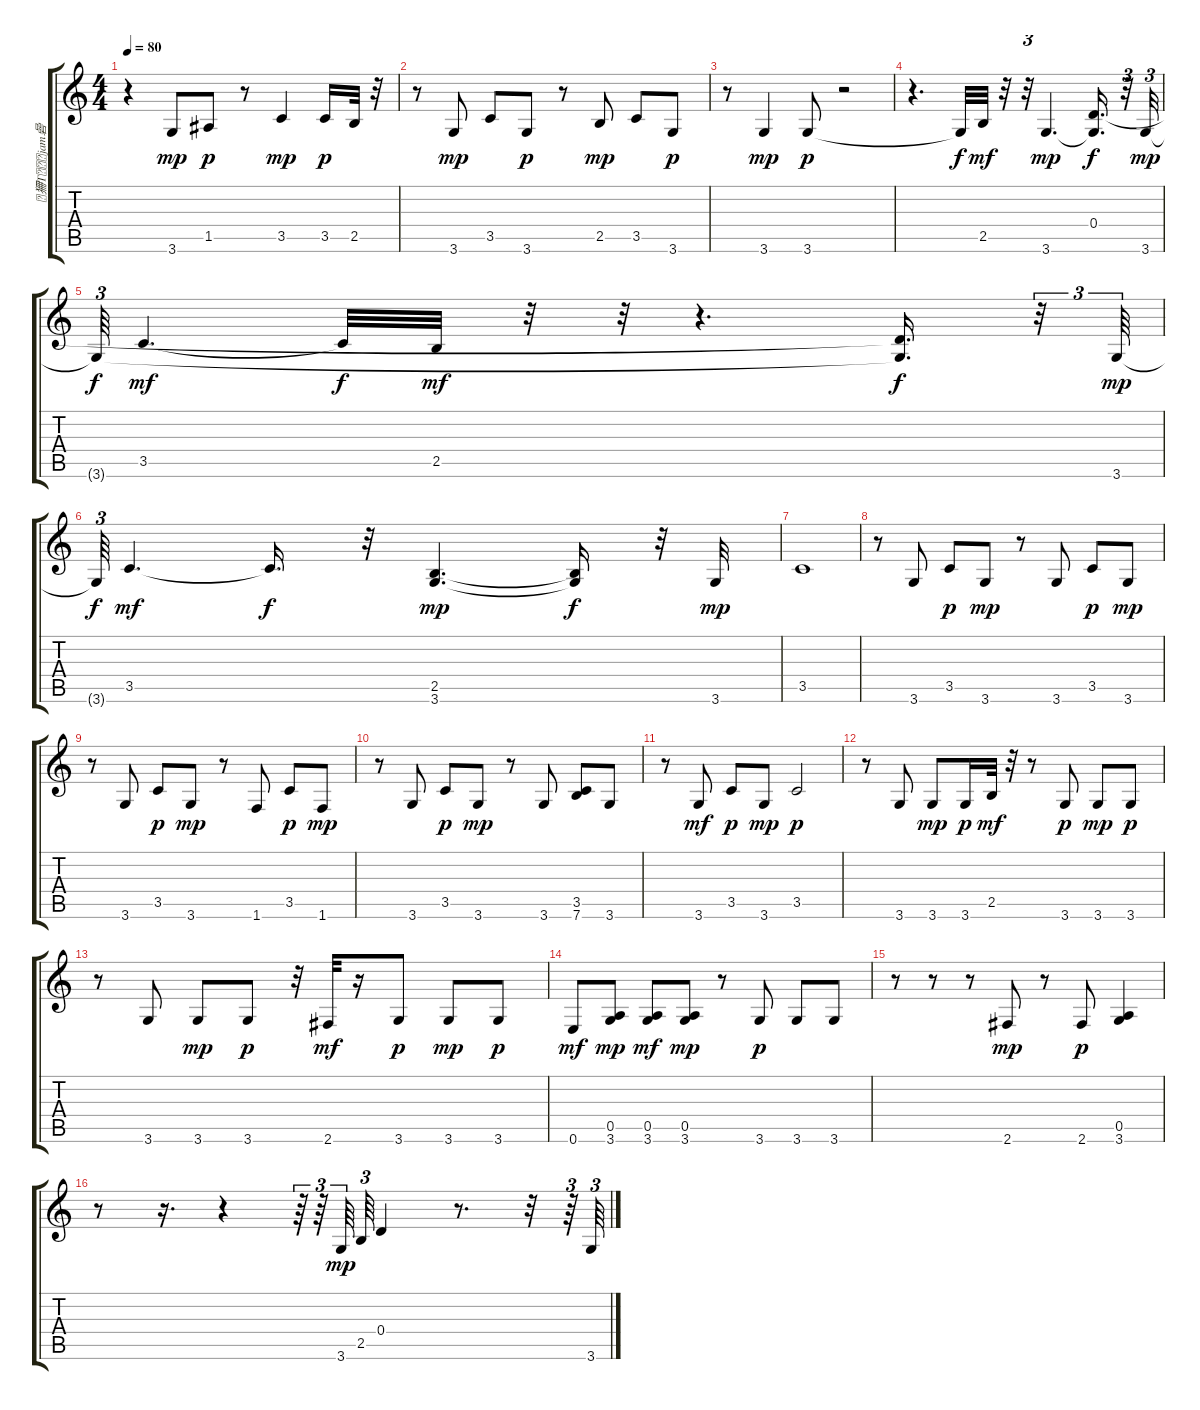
\track ("狦Τjam碞ノ甀㎡や" "狦Τjam碞") {instrument acousticguitarsteel}
\staff {score tabs}
\tuning (E4 B3 G3 D3 A2 E2) {hide}
\ts (4 4)
\tempo 80
\clef g2
\ks c
r.4{dy p} 3.6.8{dy mp} 1.5.8{dy p} r.8 3.5.4{dy mp} 3.5.16{dy p} 2.5.32 r.32 |
r.8{instrument acousticguitarsteel} 3.6.8{dy mp} 3.5.8 3.6.8{dy p} r.8 2.5.8{dy mp} 3.5.8 3.6.8{dy p} |
r.8 3.6.4{dy mp} 3.6.8{dy p} r.2 |
r.4{d} 3.6{t}.32{dy f} 2.5.32{dy mf} r.32 r.32{tu (3 2) instrument acousticguitarsteel} 3.6.4{d dy mp} (0.4 3.6{t}).16{d dy f} r.32{tu (3 2)} 3.6.32{tu (3 2) dy mp} |
3.6{t}.64{tu (3 2) dy f} 3.5.4{d dy mf} 3.5{t}.32{dy f} 2.5.32{dy mf} r.32 r.32{tu (3 2) instrument acousticguitarsteel} r.4{d} (0.4{t} 3.6{t}).16{d dy f} r.32{tu (3 2)} 3.6.64{tu (3 2) dy mp} |
3.6{t}.64{tu (3 2) dy f} 3.5.4{d dy mf} 3.5{t}.16{d dy f} r.32 (2.5 3.6).4{d dy mp} (2.5{t} 3.6{t}).16{dy f} r.32{tu (3 2)} 3.6.32{dy mp} |
3.5.1 |
r.8 3.6.8 3.5.8{dy p} 3.6.8{dy mp} r.8 3.6.8 3.5.8{dy p} 3.6.8{dy mp} |
r.8 3.6.8 3.5.8{dy p} 3.6.8{dy mp} r.8 1.6.8 3.5.8{dy p} 1.6.8{dy mp} |
r.8 3.6.8 3.5.8{dy p} 3.6.8{dy mp} r.8 3.6.8 (3.5 7.6).8 3.6.8 |
r.8{instrument acousticguitarsteel} 3.6.8{dy mf} 3.5.8{dy p} 3.6.8{dy mp} 3.5.2{dy p} |
r.8 3.6.8 3.6.8{dy mp} 3.6.16{dy p} 2.5.32{dy mf instrument guitarfretnoise} r.32 r.8{instrument acousticguitarsteel} 3.6.8{dy p} 3.6.8{dy mp} 3.6.8{dy p} |
r.8 3.6.8 3.6.8{dy mp} 3.6.8{dy p} r.32 2.6.32{dy mf instrument guitarfretnoise} r.16 3.6.8{dy p instrument acousticguitarsteel} 3.6.8{dy mp} 3.6.8{dy p} |
0.6.8{dy mf} (0.5 3.6).8{dy mp} (0.5 3.6).8{dy mf} (0.5 3.6).8{dy mp} r.8 3.6.8{dy p} 3.6.8 3.6.8 |
r.8 r.8 r.8 2.6.8{dy mp} r.8{instrument acousticguitarsteel} 2.6.8{dy p} (0.5 3.6).4 |
r.8 r.16{d} r.4 r.64{tu (3 2)} r.64{tu (3 2)} 3.6.64{tu (3 2) dy mp} 2.5.64{tu (3 2)} 0.4.4 r.8{d} r.32 r.64{tu (3 2)} 3.6.64{tu (3 2)}
